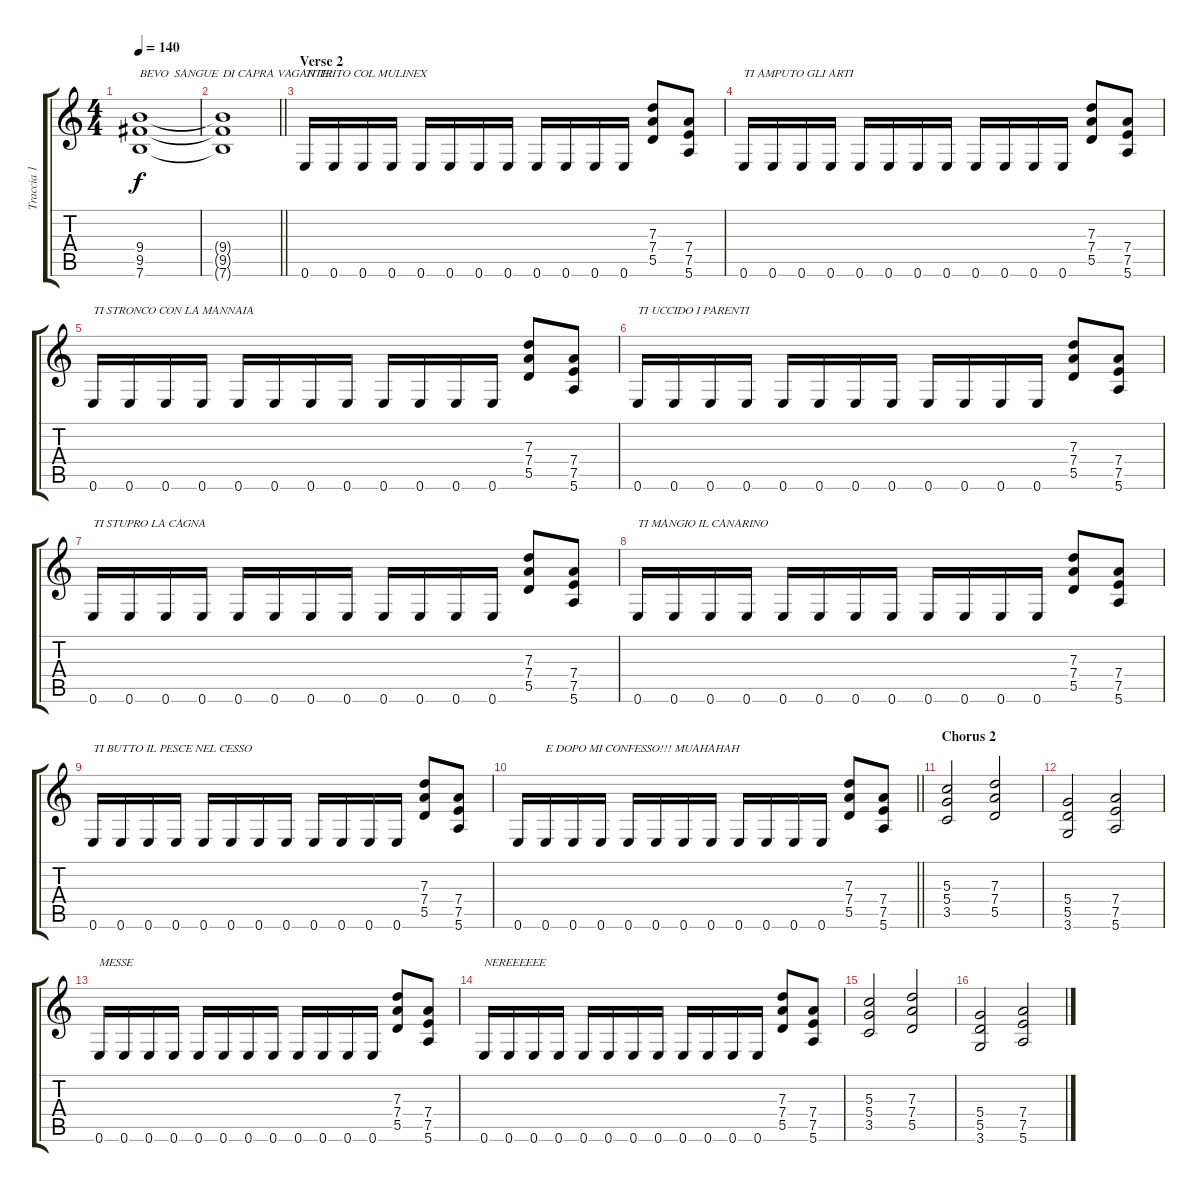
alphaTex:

\track ("Traccia 1" "Traccia 1") {instrument distortionguitar}
\staff {score tabs}
\tuning (E4 B3 G3 D3 A2 E2) {hide}
\ts (4 4)
\tempo 140
\clef g2
\ks c
(9.4 9.5 7.6).1{txt "BEVO  SANGUE " dy f} |
\barLineRight lightlight
(9.4{t} 9.5{t} 7.6{t}).1{txt "DI CAPRA VAGANTE!"} |
\section ("" "Verse 2")
0.6.16{txt "TI TRITO COL MULINEX"} 0.6.16 0.6.16 0.6.16 0.6.16 0.6.16 0.6.16 0.6.16 0.6.16 0.6.16 0.6.16 0.6.16 (7.3 7.4 5.5).8 (7.4 7.5 5.6).8 |
0.6.16{txt "TI AMPUTO GLI ARTI"} 0.6.16 0.6.16 0.6.16 0.6.16 0.6.16 0.6.16 0.6.16 0.6.16 0.6.16 0.6.16 0.6.16 (7.3 7.4 5.5).8 (7.4 7.5 5.6).8 |
0.6.16{txt "TI STRONCO CON LA MANNAIA"} 0.6.16 0.6.16 0.6.16 0.6.16 0.6.16 0.6.16 0.6.16 0.6.16 0.6.16 0.6.16 0.6.16 (7.3 7.4 5.5).8 (7.4 7.5 5.6).8 |
0.6.16{txt "TI UCCIDO I PARENTI"} 0.6.16 0.6.16 0.6.16 0.6.16 0.6.16 0.6.16 0.6.16 0.6.16 0.6.16 0.6.16 0.6.16 (7.3 7.4 5.5).8 (7.4 7.5 5.6).8 |
0.6.16{txt "TI STUPRO LA CAGNA"} 0.6.16 0.6.16 0.6.16 0.6.16 0.6.16 0.6.16 0.6.16 0.6.16 0.6.16 0.6.16 0.6.16 (7.3 7.4 5.5).8 (7.4 7.5 5.6).8 |
0.6.16{txt "TI MANGIO IL CANARINO"} 0.6.16 0.6.16 0.6.16 0.6.16 0.6.16 0.6.16 0.6.16 0.6.16 0.6.16 0.6.16 0.6.16 (7.3 7.4 5.5).8 (7.4 7.5 5.6).8 |
0.6.16{txt "TI BUTTO IL PESCE NEL CESSO"} 0.6.16 0.6.16 0.6.16 0.6.16 0.6.16 0.6.16 0.6.16 0.6.16 0.6.16 0.6.16 0.6.16 (7.3 7.4 5.5).8 (7.4 7.5 5.6).8 |
\barLineRight lightlight
0.6.16 0.6.16{txt "E DOPO MI CONFESSO!!! MUAHAHAH"} 0.6.16 0.6.16 0.6.16 0.6.16 0.6.16 0.6.16 0.6.16 0.6.16 0.6.16 0.6.16 (7.3 7.4 5.5).8 (7.4 7.5 5.6).8 |
\section ("" "Chorus 2")
(5.3 5.4 3.5).2 (7.3 7.4 5.5).2 |
(5.4 5.5 3.6).2 (7.4 7.5 5.6).2 |
0.6.16{txt "MESSE "} 0.6.16 0.6.16 0.6.16 0.6.16 0.6.16 0.6.16 0.6.16 0.6.16 0.6.16 0.6.16 0.6.16 (7.3 7.4 5.5).8 (7.4 7.5 5.6).8 |
0.6.16{txt "NEREEEEEE"} 0.6.16 0.6.16 0.6.16 0.6.16 0.6.16 0.6.16 0.6.16 0.6.16 0.6.16 0.6.16 0.6.16 (7.3 7.4 5.5).8 (7.4 7.5 5.6).8 |
(5.3 5.4 3.5).2 (7.3 7.4 5.5).2 |
(5.4 5.5 3.6).2 (7.4 7.5 5.6).2
